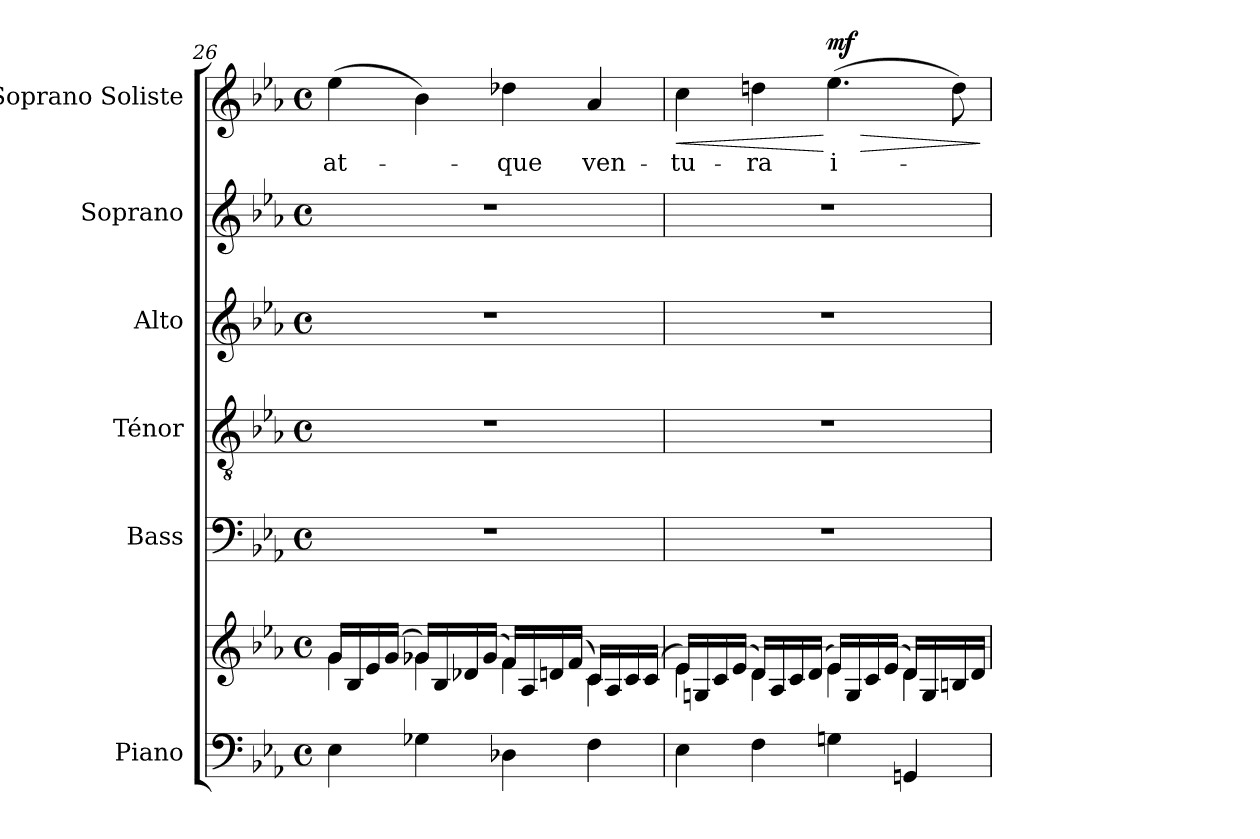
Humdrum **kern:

**kern	**kern	**kern	**kern	**kern	**kern	**kern	**text	**dynam
*part6	*part6	*part5	*part4	*part3	*part2	*part1	*part1	*part1
*staff7	*staff6	*staff5	*staff4	*staff3	*staff2	*staff1	*staff1	*staff1
*I"Piano	*	*I"Bass	*I"Ténor	*I"Alto	*I"Soprano	*I"Soprano Soliste	*	*
*I'Pno.	*	*I'B.	*I'T.	*I'A.	*I'S.	*	*	*
*clefF4	*clefG2	*clefF4	*clefGv2	*clefG2	*clefG2	*clefG2	*	*
*	*	*	*	*ITrd2c3	*	*	*	*
*k[b-e-a-]	*k[b-e-a-]	*k[b-e-a-]	*k[b-e-a-]	*k[]	*k[b-e-a-]	*k[b-e-a-]	*	*
*M4/4	*M4/4	*M4/4	*M4/4	*M4/4	*M4/4	*M4/4	*	*
*met(c)	*met(c)	*met(c)	*met(c)	*met(c)	*met(c)	*met(c)	*	*
=26	=26	=26	=26	=26	=26	=26	=26	=26
*	*^	*	*	*	*	*	*	*
4E-\	16g/LL	4g\	1r	1r	1r	1r	(4ee-\	at-	.
.	16B-/	.	.	.	.	.	.	.	.
.	16e-/	.	.	.	.	.	.	.	.
.	(16g/JJ	.	.	.	.	.	.	.	.
4G-X\	16g-X/LL)	4g-\	.	.	.	.	4b-\)	.	.
.	16B-/	.	.	.	.	.	.	.	.
.	16d-X/	.	.	.	.	.	.	.	.
.	(16g-/JJ	.	.	.	.	.	.	.	.
4D-X\	16f/LL)	4f\	.	.	.	.	4dd-X\	-que	.
.	16A-/	.	.	.	.	.	.	.	.
.	16dn/	.	.	.	.	.	.	.	.
.	(16f/JJ	.	.	.	.	.	.	.	.
4F\	16c/LL)	4c\	.	.	.	.	4a-/	ven-	.
.	16A-/	.	.	.	.	.	.	.	.
.	16c/	.	.	.	.	.	.	.	.
.	(16c/JJ	.	.	.	.	.	.	.	.
=27	=27	=27	=27	=27	=27	=27	=27	=27	=27
!	!	!	!	!	!	!	!	!	!LO:HP:b
4E-\	16e-/LL)	4e-\	1r	1r	1r	1r	4cc\	-tu-	<
.	16Gn/	.	.	.	.	.	.	.	.
.	16c/	.	.	.	.	.	.	.	.
.	(16e-/JJ	.	.	.	.	.	.	.	.
4F\	16d/LL)	4d\	.	.	.	.	4ddn\	-ra	.
.	16A-/	.	.	.	.	.	.	.	.
.	16c/	.	.	.	.	.	.	.	.
.	(16d/JJ	.	.	.	.	.	.	.	.
!	!	!	!	!	!	!	!	!	!LO:HP:n=1:b
!	!	!	!	!	!	!	!	!	!LO:DY:n=1:a
4Gn\	16e-/LL)	4e-\	.	.	.	.	(4.ee-\	i-	[ > mf
.	16G/	.	.	.	.	.	.	.	.
.	16c/	.	.	.	.	.	.	.	.
.	(16e-/JJ	.	.	.	.	.	.	.	.
4GGn/	16d/LL)	4d\	.	.	.	.	.	.	.
.	16G/	.	.	.	.	.	.	.	.
.	16Bn/	.	.	.	.	.	8dd\)	.	.
.	16d/JJ	.	.	.	.	.	.	.	.
*	*v	*v	*	*	*	*	*	*	*
.	.	.	.	.	.	.	.	]
=	=	=	=	=	=	=	=	=
*-	*-	*-	*-	*-	*-	*-	*-	*-
